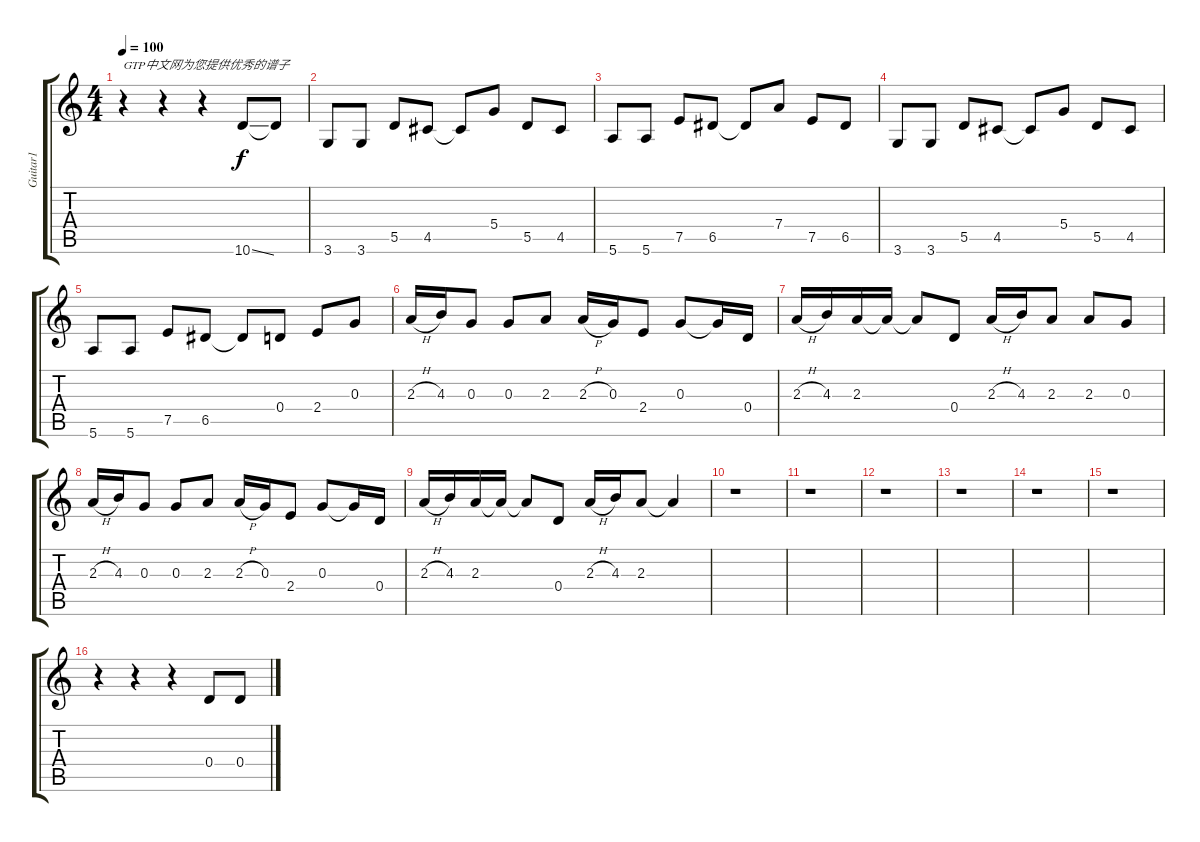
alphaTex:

\track ("Guitar1" "Guitar1") {instrument overdrivenguitar}
\staff {score tabs}
\tuning (E4 B3 G3 D3 A2 E2) {hide}
\ts (4 4)
\tempo 100
\clef g2
\ks c
r.4{txt "GTP中文网为您提供优秀的谱子" dy f instrument overdrivenguitar} r.4 r.4 10.6{ss}.8 10.6{t}.8 |
3.6.8 3.6.8 5.5.8 4.5.8 4.5{t}.8 5.4.8 5.5.8 4.5.8 |
5.6.8 5.6.8 7.5.8 6.5.8 6.5{t}.8 7.4.8 7.5.8 6.5.8 |
3.6.8 3.6.8 5.5.8 4.5.8 4.5{t}.8 5.4.8 5.5.8 4.5.8 |
5.6.8 5.6.8 7.5.8 6.5.8 6.5{t}.8 0.4.8 2.4.8 0.3.8 |
2.3{h}.16 4.3.16 0.3.8 0.3.8 2.3.8 2.3{h}.16 0.3.16 2.4.8 0.3.8 0.3{t}.16 0.4.16 |
2.3{h}.16 4.3.16 2.3.16 2.3{t}.16 2.3{t}.8 0.4.8 2.3{h}.16 4.3.16 2.3.8 2.3.8 0.3.8 |
2.3{h}.16 4.3.16 0.3.8 0.3.8 2.3.8 2.3{h}.16 0.3.16 2.4.8 0.3.8 0.3{t}.16 0.4.16 |
2.3{h}.16 4.3.16 2.3.16 2.3{t}.16 2.3{t}.8 0.4.8 2.3{h}.16 4.3.16 2.3.8 2.3{t}.4 |
r.1 |
r.1 |
r.1 |
r.1 |
r.1 |
r.1 |
r.4 r.4 r.4 0.4.8 0.4.8
